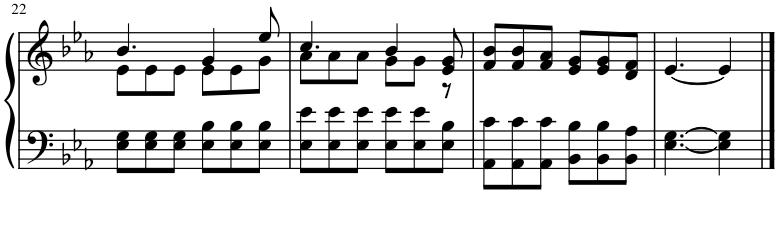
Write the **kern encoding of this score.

**kern	**kern
*part1	*part1
*staff2	*staff1
*I"Piano	*
*I'Pno.	*
!!LO:PB:g=z
*clefF4	*clefG2
*k[b-e-a-]	*k[b-e-a-]
*M6/8	*M6/8
=22	=22
*	*^
8E-\ 8G\L	4.b-/	8e-\L
8E-\ 8G\	.	8e-\
8E-\ 8G\J	.	8e-\J
8E-\ 8B-\L	4g/	8e-\L
8E-\ 8B-\	.	8e-\
8E-\ 8B-\J	8ee-/	8g\J
=23	=23	=23
8E-\ 8e-\L	4.cc/	8a-\L
8E-\ 8e-\	.	8a-\
8E-\ 8e-\J	.	8a-\J
8E-\ 8e-\L	4b-/	8g\L
8E-\ 8e-\	.	8g\J
8E-\ 8B-\J	8e-/ 8g/	8r
*	*v	*v
=24	=24
8AA-\ 8c\L	8f/ 8b-/L
8AA-\ 8c\	8f/ 8b-/
8AA-\ 8c\J	8f/ 8a-/J
8BB-\ 8B-\L	8e-/ 8g/L
8BB-\ 8B-\	8e-/ 8g/
8BB-\ 8A-\J	8d/ 8f/J
=25	=25
[4.E-\ [4.G\	[4.e-/
4E-\] 4G\]	4e-/]
==	==
*-	*-
